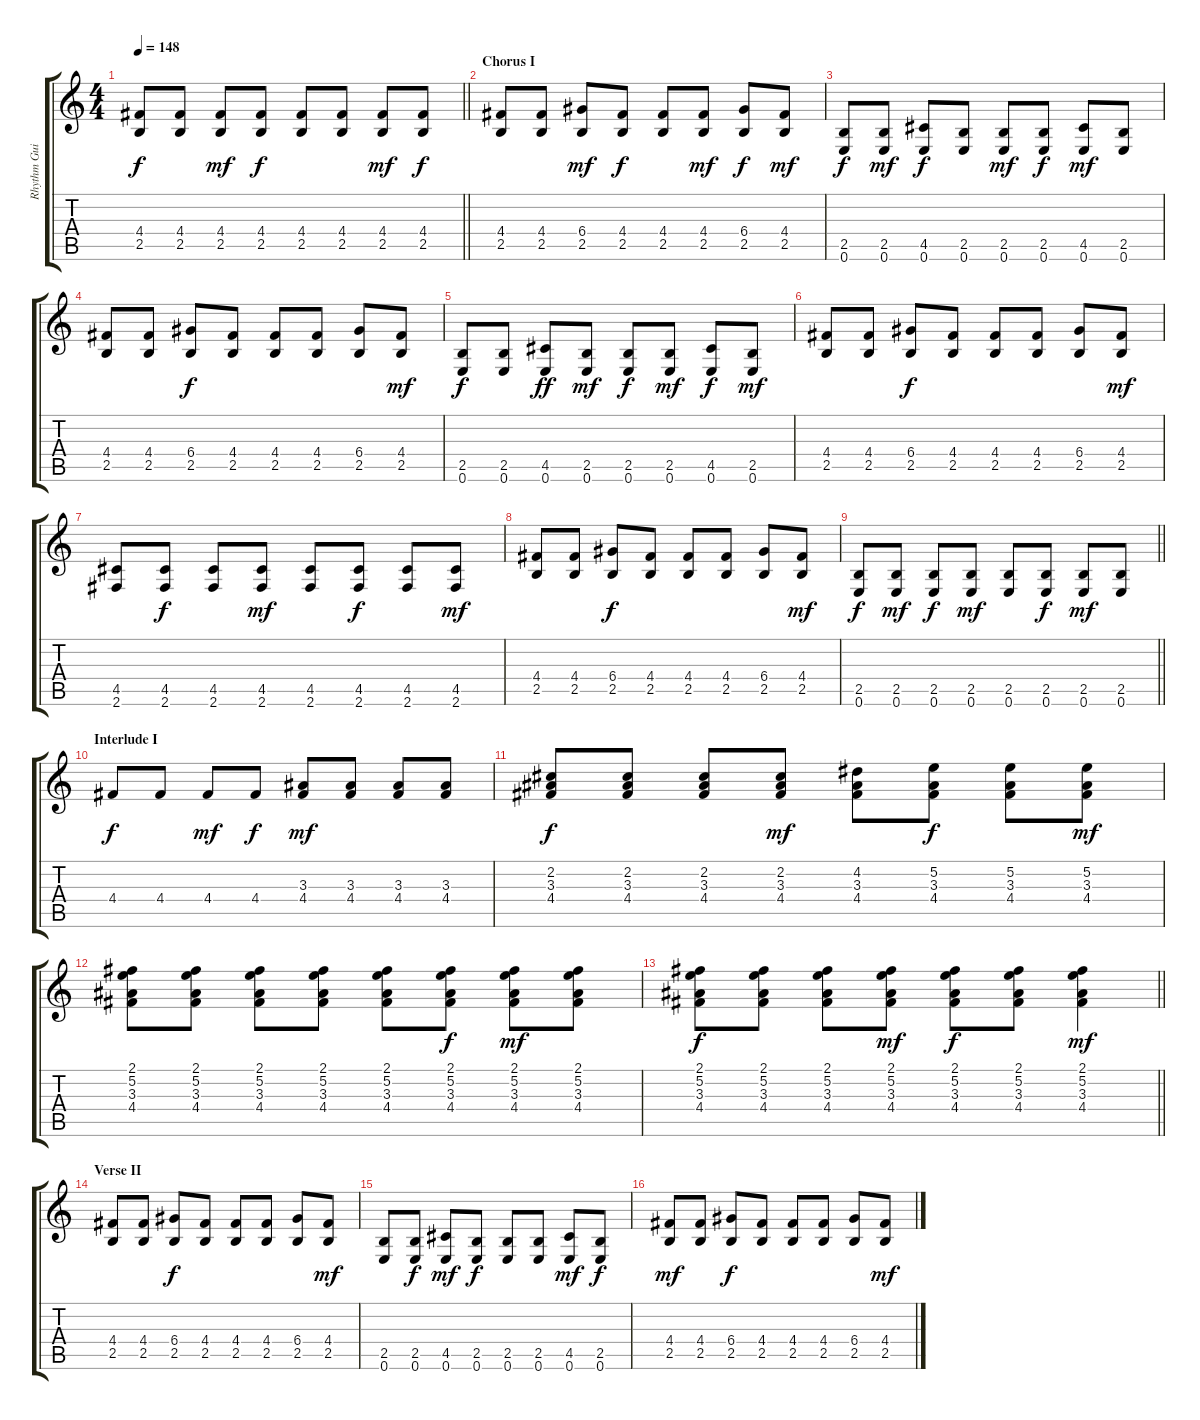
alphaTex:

\track ("Rhythm Guitar" "Rhythm Gui") {instrument electricguitarclean}
\staff {score tabs}
\tuning (E4 B3 G3 D3 A2 E2) {hide}
\ts (4 4)
\tempo 148
\clef g2
\barLineRight lightlight
\ks c
(4.4{t} 2.5{t}).8{dy f} (4.4 2.5).8 (4.4 2.5).8{dy mf} (4.4 2.5).8{dy f} (4.4 2.5).8 (4.4 2.5).8 (4.4 2.5).8{dy mf} (4.4 2.5).8{dy f} |
\section ("" "Chorus I")
(4.4 2.5).8 (4.4 2.5).8 (6.4 2.5).8{dy mf} (4.4 2.5).8{dy f} (4.4 2.5).8 (4.4 2.5).8{dy mf} (6.4 2.5).8{dy f} (4.4 2.5).8{dy mf} |
(2.5 0.6).8{dy f} (2.5 0.6).8{dy mf} (4.5 0.6).8{dy f} (2.5 0.6).8 (2.5 0.6).8{dy mf} (2.5 0.6).8{dy f} (4.5 0.6).8{dy mf} (2.5 0.6).8 |
(4.4 2.5).8 (4.4 2.5).8 (6.4 2.5).8{dy f} (4.4 2.5).8 (4.4 2.5).8 (4.4 2.5).8 (6.4 2.5).8 (4.4 2.5).8{dy mf} |
(2.5 0.6).8{dy f} (2.5 0.6).8 (4.5 0.6).8{dy ff} (2.5 0.6).8{dy mf} (2.5 0.6).8{dy f} (2.5 0.6).8{dy mf} (4.5 0.6).8{dy f} (2.5 0.6).8{dy mf} |
(4.4 2.5).8 (4.4 2.5).8 (6.4 2.5).8{dy f} (4.4 2.5).8 (4.4 2.5).8 (4.4 2.5).8 (6.4 2.5).8 (4.4 2.5).8{dy mf} |
(4.5 2.6).8 (4.5 2.6).8{dy f} (4.5 2.6).8 (4.5 2.6).8{dy mf} (4.5 2.6).8 (4.5 2.6).8{dy f} (4.5 2.6).8 (4.5 2.6).8{dy mf} |
(4.4 2.5).8 (4.4 2.5).8 (6.4 2.5).8{dy f} (4.4 2.5).8 (4.4 2.5).8 (4.4 2.5).8 (6.4 2.5).8 (4.4 2.5).8{dy mf} |
\barLineRight lightlight
(2.5 0.6).8{dy f} (2.5 0.6).8{dy mf} (2.5 0.6).8{dy f} (2.5 0.6).8{dy mf} (2.5 0.6).8 (2.5 0.6).8{dy f} (2.5 0.6).8{dy mf} (2.5 0.6).8 |
\section ("" "Interlude I")
4.4.8{dy f} 4.4.8 4.4.8{dy mf} 4.4.8{dy f} (3.3 4.4).8{dy mf} (3.3 4.4).8 (3.3 4.4).8 (3.3 4.4).8 |
(2.2 3.3 4.4).8{dy f} (2.2 3.3 4.4).8 (2.2 3.3 4.4).8 (2.2 3.3 4.4).8{dy mf} (4.2 3.3 4.4).8 (5.2 3.3 4.4).8{dy f} (5.2 3.3 4.4).8 (5.2 3.3 4.4).8{dy mf} |
(2.1 5.2 3.3 4.4).8 (2.1 5.2 3.3 4.4).8 (2.1 5.2 3.3 4.4).8 (2.1 5.2 3.3 4.4).8 (2.1 5.2 3.3 4.4).8 (2.1 5.2 3.3 4.4).8{dy f} (2.1 5.2 3.3 4.4).8{dy mf} (2.1 5.2 3.3 4.4).8 |
\barLineRight lightlight
(2.1 5.2 3.3 4.4).8{dy f} (2.1 5.2 3.3 4.4).8 (2.1 5.2 3.3 4.4).8 (2.1 5.2 3.3 4.4).8{dy mf} (2.1 5.2 3.3 4.4).8{dy f} (2.1 5.2 3.3 4.4).8 (2.1 5.2 3.3 4.4).4{dy mf} |
\section ("" "Verse II")
(4.4 2.5).8 (4.4 2.5).8 (6.4 2.5).8{dy f} (4.4 2.5).8 (4.4 2.5).8 (4.4 2.5).8 (6.4 2.5).8 (4.4 2.5).8{dy mf} |
(2.5 0.6).8 (2.5 0.6).8{dy f} (4.5 0.6).8{dy mf} (2.5 0.6).8{dy f} (2.5 0.6).8 (2.5 0.6).8 (4.5 0.6).8{dy mf} (2.5 0.6).8{dy f} |
(4.4 2.5).8{dy mf} (4.4 2.5).8 (6.4 2.5).8{dy f} (4.4 2.5).8 (4.4 2.5).8 (4.4 2.5).8 (6.4 2.5).8 (4.4 2.5).8{dy mf}
